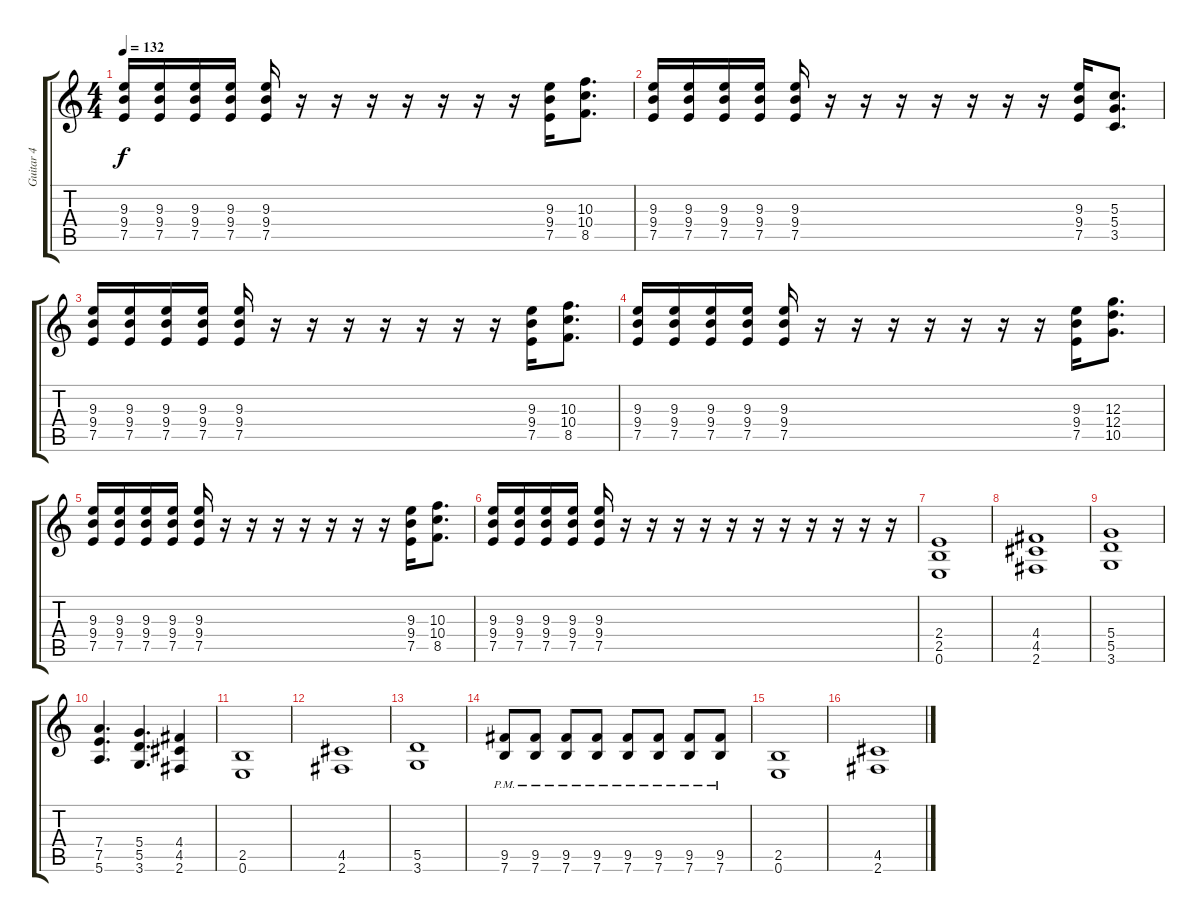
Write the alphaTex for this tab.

\track ("Guitar 4" "Guitar 4") {instrument distortionguitar}
\staff {score tabs}
\tuning (E4 B3 G3 D3 A2 E2) {hide}
\ts (4 4)
\tempo 132
\clef g2
\ks c
(9.3 9.4 7.5).16{dy f} (9.3 9.4 7.5).16 (9.3 9.4 7.5).16 (9.3 9.4 7.5).16 (9.3 9.4 7.5).16 r.16 r.16 r.16 r.16 r.16 r.16 r.16 (9.3 9.4 7.5).16 (10.3 10.4 8.5).8{d} |
(9.3 9.4 7.5).16 (9.3 9.4 7.5).16 (9.3 9.4 7.5).16 (9.3 9.4 7.5).16 (9.3 9.4 7.5).16 r.16 r.16 r.16 r.16 r.16 r.16 r.16 (9.3 9.4 7.5).16 (5.3 5.4 3.5).8{d} |
(9.3 9.4 7.5).16 (9.3 9.4 7.5).16 (9.3 9.4 7.5).16 (9.3 9.4 7.5).16 (9.3 9.4 7.5).16 r.16 r.16 r.16 r.16 r.16 r.16 r.16 (9.3 9.4 7.5).16 (10.3 10.4 8.5).8{d} |
(9.3 9.4 7.5).16 (9.3 9.4 7.5).16 (9.3 9.4 7.5).16 (9.3 9.4 7.5).16 (9.3 9.4 7.5).16 r.16 r.16 r.16 r.16 r.16 r.16 r.16 (9.3 9.4 7.5).16 (12.3 12.4 10.5).8{d} |
(9.3 9.4 7.5).16 (9.3 9.4 7.5).16 (9.3 9.4 7.5).16 (9.3 9.4 7.5).16 (9.3 9.4 7.5).16 r.16 r.16 r.16 r.16 r.16 r.16 r.16 (9.3 9.4 7.5).16 (10.3 10.4 8.5).8{d} |
(9.3 9.4 7.5).16 (9.3 9.4 7.5).16 (9.3 9.4 7.5).16 (9.3 9.4 7.5).16 (9.3 9.4 7.5).16 r.16 r.16 r.16 r.16 r.16 r.16 r.16 r.16 r.16 r.16 r.16 |
(2.4 2.5 0.6).1 |
(4.4 4.5 2.6).1 |
(5.4 5.5 3.6).1 |
(7.4 7.5 5.6).4{d} (5.4 5.5 3.6).4{d} (4.4 4.5 2.6).4 |
(2.5 0.6).1 |
(4.5 2.6).1 |
(5.5 3.6).1 |
(9.5{pm} 7.6).8 (9.5{pm} 7.6).8 (9.5{pm} 7.6).8 (9.5{pm} 7.6).8 (9.5{pm} 7.6).8 (9.5{pm} 7.6).8 (9.5{pm} 7.6).8 (9.5{pm} 7.6).8 |
(2.5 0.6).1 |
(4.5 2.6).1
